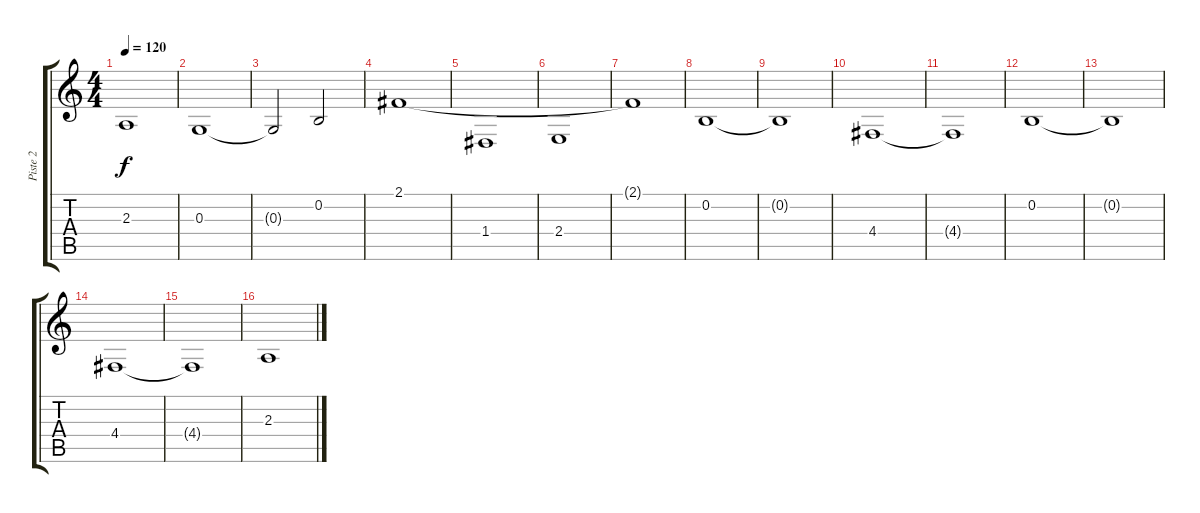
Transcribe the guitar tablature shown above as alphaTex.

\track ("Piste 2" "Piste 2") {instrument pad2warm}
\staff {score tabs}
\tuning (E4 B3 G3 D3 A2 E2) {hide}
\ts (4 4)
\tempo 120
\clef g2
\ks c
2.3{t}.1{dy f} |
0.3.1 |
0.3{t}.2 0.2.2 |
2.1.1 |
1.4.1 |
2.4.1 |
2.1{t}.1 |
0.2.1 |
0.2{t}.1 |
4.4.1 |
4.4{t}.1 |
0.2.1 |
0.2{t}.1 |
4.4.1 |
4.4{t}.1 |
2.3.1
